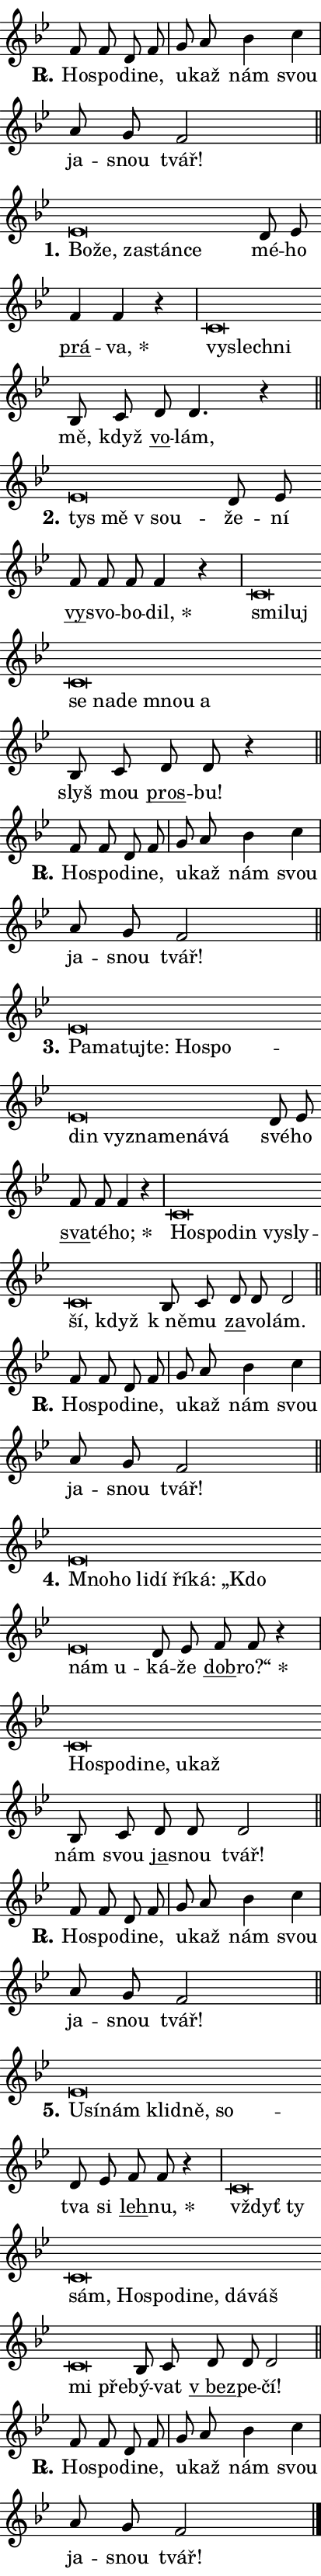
\version "2.22.1"
\header { tagline = "" }
\paper {
  indent = 0\cm
  top-margin = 0\cm
  right-margin = 0\cm
  bottom-margin = 0\cm
  left-margin = 0\cm
  paper-width = 7\cm
  page-breaking = #ly:one-page-breaking
  system-system-spacing.basic-distance = #11
  score-system-spacing.basic-distance = #11
  ragged-last = ##f
}


%% Author: Thomas Morley
%% https://lists.gnu.org/archive/html/lilypond-user/2020-05/msg00002.html
#(define (line-position grob)
"Returns position of @var[grob} in current system:
   @code{'start}, if at first time-step
   @code{'end}, if at last time-step
   @code{'middle} otherwise
"
  (let* ((col (ly:item-get-column grob))
         (ln (ly:grob-object col 'left-neighbor))
         (rn (ly:grob-object col 'right-neighbor))
         (col-to-check-left (if (ly:grob? ln) ln col))
         (col-to-check-right (if (ly:grob? rn) rn col))
         (break-dir-left
           (and
             (ly:grob-property col-to-check-left 'non-musical #f)
             (ly:item-break-dir col-to-check-left)))
         (break-dir-right
           (and
             (ly:grob-property col-to-check-right 'non-musical #f)
             (ly:item-break-dir col-to-check-right))))
        (cond ((eqv? 1 break-dir-left) 'start)
              ((eqv? -1 break-dir-right) 'end)
              (else 'middle))))

#(define (tranparent-at-line-position vctor)
  (lambda (grob)
  "Relying on @code{line-position} select the relevant enry from @var{vctor}.
Used to determine transparency,"
    (case (line-position grob)
      ((end) (not (vector-ref vctor 0)))
      ((middle) (not (vector-ref vctor 1)))
      ((start) (not (vector-ref vctor 2))))))

noteHeadBreakVisibility =
#(define-music-function (break-visibility)(vector?)
"Makes @code{NoteHead}s transparent relying on @var{break-visibility}"
#{
  \override NoteHead.transparent =
    #(tranparent-at-line-position break-visibility)
#})

#(define delete-ledgers-for-transparent-note-heads
  (lambda (grob)
    "Reads whether a @code{NoteHead} is transparent.
If so this @code{NoteHead} is removed from @code{'note-heads} from
@var{grob}, which is supposed to be @code{LedgerLineSpanner}.
As a result ledgers are not printed for this @code{NoteHead}"
    (let* ((nhds-array (ly:grob-object grob 'note-heads))
           (nhds-list
             (if (ly:grob-array? nhds-array)
                 (ly:grob-array->list nhds-array)
                 '()))
           ;; Relies on the transparent-property being done before
           ;; Staff.LedgerLineSpanner.after-line-breaking is executed.
           ;; This is fragile ...
           (to-keep
             (remove
               (lambda (nhd)
                 (ly:grob-property nhd 'transparent #f))
               nhds-list)))
      ;; TODO find a better method to iterate over grob-arrays, similiar
      ;; to filter/remove etc for lists
      ;; For now rebuilt from scratch
      (set! (ly:grob-object grob 'note-heads)  '())
      (for-each
        (lambda (nhd)
          (ly:pointer-group-interface::add-grob grob 'note-heads nhd))
        to-keep))))

hideNotes = {
  \noteHeadBreakVisibility #begin-of-line-visible
}
unHideNotes = {
  \noteHeadBreakVisibility #all-visible
}

% work-around for resetting accidentals
% https://lilypond.org/doc/v2.23/Documentation/notation/displaying-rhythms#unmetered-music
cadenzaMeasure = {
  \cadenzaOff
  \partial 1024 s1024
  \cadenzaOn
}

#(define-markup-command (accent layout props text) (markup?)
  "Underline accented syllable"
  (interpret-markup layout props
    #{\markup \override #'(offset . 4.3) \underline { #text }#}))

responsum = \markup \concat {
  "R" \hspace #-1.05 \path #0.1 #'((moveto 0 0.07) (lineto 0.9 0.8)) \hspace #0.05 "."
}

\layout {
    \context {
        \Staff
        \remove "Time_signature_engraver"
        \override LedgerLineSpanner.after-line-breaking = #delete-ledgers-for-transparent-note-heads
    }
    \context {
        \Voice {
            \override NoteHead.output-attributes = #'((class . "notehead"))
            \override Hairpin.height = #0.55
        }
    }
    \context {
        \Lyrics {
            \override StanzaNumber.output-attributes = #'((class . "stanzanumber"))
            \override LyricSpace.minimum-distance = #0.9
            \override LyricText.font-name = #"TeX Gyre Schola"
            \override LyricText.font-size = 1
            \override StanzaNumber.font-name = #"TeX Gyre Schola Bold"
            \override StanzaNumber.font-size = 1
        }
    }
}

% magnetic-lyrics.ily
%
%   written by
%     Jean Abou Samra <jean@abou-samra.fr>
%     Werner Lemberg <wl@gnu.org>
%
%   adapted by
%     Jiri Hon <jiri.hon@gmail.com>
%
% Version 2022-Apr-15

% https://www.mail-archive.com/lilypond-user@gnu.org/msg149350.html

#(define (Left_hyphen_pointer_engraver context)
   "Collect syllable-hyphen-syllable occurrences in lyrics and store
them in properties.  This engraver only looks to the left.  For
example, if the lyrics input is @code{foo -- bar}, it does the
following.

@itemize @bullet
@item
Set the @code{text} property of the @code{LyricHyphen} grob between
@q{foo} and @q{bar} to @code{foo}.

@item
Set the @code{left-hyphen} property of the @code{LyricText} grob with
text @q{foo} to the @code{LyricHyphen} grob between @q{foo} and
@q{bar}.
@end itemize

Use this auxiliary engraver in combination with the
@code{lyric-@/text::@/apply-@/magnetic-@/offset!} hook."
   (let ((hyphen #f)
         (text #f))
     (make-engraver
      (acknowledgers
       ((lyric-syllable-interface engraver grob source-engraver)
        (set! text grob)))
      (end-acknowledgers
       ((lyric-hyphen-interface engraver grob source-engraver)
        ;(when (not (grob::has-interface grob 'lyric-space-interface))
          (set! hyphen grob)));)
      ((stop-translation-timestep engraver)
       (when (and text hyphen)
         (ly:grob-set-object! text 'left-hyphen hyphen))
       (set! text #f)
       (set! hyphen #f)))))

#(define (lyric-text::apply-magnetic-offset! grob)
   "If the space between two syllables is less than the value in
property @code{LyricText@/.details@/.squash-threshold}, move the right
syllable to the left so that it gets concatenated with the left
syllable.

Use this function as a hook for
@code{LyricText@/.after-@/line-@/breaking} if the
@code{Left_@/hyphen_@/pointer_@/engraver} is active."
   (let ((hyphen (ly:grob-object grob 'left-hyphen #f)))
     (when hyphen
       (let ((left-text (ly:spanner-bound hyphen LEFT)))
         (when (grob::has-interface left-text 'lyric-syllable-interface)
           (let* ((common (ly:grob-common-refpoint grob left-text X))
                  (this-x-ext (ly:grob-extent grob common X))
                  (left-x-ext
                   (begin
                     ;; Trigger magnetism for left-text.
                     (ly:grob-property left-text 'after-line-breaking)
                     (ly:grob-extent left-text common X)))
                  ;; `delta` is the gap width between two syllables.
                  (delta (- (interval-start this-x-ext)
                            (interval-end left-x-ext)))
                  (details (ly:grob-property grob 'details))
                  (threshold (assoc-get 'squash-threshold details 0.2)))
             (when (< delta threshold)
               (let* (;; We have to manipulate the input text so that
                      ;; ligatures crossing syllable boundaries are not
                      ;; disabled.  For languages based on the Latin
                      ;; script this is essentially a beautification.
                      ;; However, for non-Western scripts it can be a
                      ;; necessity.
                      (lt (ly:grob-property left-text 'text))
                      (rt (ly:grob-property grob 'text))
                      (is-space (grob::has-interface hyphen 'lyric-space-interface))
                      (space (if is-space " " ""))
                      (space-markup (grob-interpret-markup grob " "))
                      (space-size (interval-length (ly:stencil-extent space-markup X)))
                      (extra-delta (if is-space space-size 0))
                      ;; Append new syllable.
                      (ltrt-space (if (and (string? lt) (string? rt))
                                (string-append lt space rt)
                                (make-concat-markup (list lt space rt))))
                      ;; Right-align `ltrt` to the right side.
                      (ltrt-space-markup (grob-interpret-markup
                               grob
                               (make-translate-markup
                                (cons (interval-length this-x-ext) 0)
                                (make-right-align-markup ltrt-space)))))
                 (begin
                   ;; Don't print `left-text`.
                   (ly:grob-set-property! left-text 'stencil #f)
                   ;; Set text and stencil (which holds all collected
                   ;; syllables so far) and shift it to the left.
                   (ly:grob-set-property! grob 'text ltrt-space)
                   (ly:grob-set-property! grob 'stencil ltrt-space-markup)
                   (ly:grob-translate-axis! grob (- (- delta extra-delta)) X))))))))))


#(define (lyric-hyphen::displace-bounds-first grob)
   ;; Make very sure this callback isn't triggered too early.
   (let ((left (ly:spanner-bound grob LEFT))
         (right (ly:spanner-bound grob RIGHT)))
     (ly:grob-property left 'after-line-breaking)
     (ly:grob-property right 'after-line-breaking)
     (ly:lyric-hyphen::print grob)))

squashThreshold = #0.4

\layout {
  \context {
    \Lyrics
    \consists #Left_hyphen_pointer_engraver
    \override LyricText.after-line-breaking =
      #lyric-text::apply-magnetic-offset!
    \override LyricHyphen.stencil = #lyric-hyphen::displace-bounds-first
    \override LyricText.details.squash-threshold = \squashThreshold
    \override LyricHyphen.minimum-distance = 0
    \override LyricHyphen.minimum-length = \squashThreshold
  }
}

squash = \override LyricText.details.squash-threshold = 9999
unSquash = \override LyricText.details.squash-threshold = \squashThreshold

left = \override LyricText.self-alignment-X = #LEFT
unLeft = \revert LyricText.self-alignment-X

starOffset = #(lambda (grob) 
                (let ((x_offset (ly:self-alignment-interface::aligned-on-x-parent grob)))
                  (if (= x_offset 0) 0 (+ x_offset 1.2))))

star = #(define-music-function (syllable)(string?)
"Append star separator at the end of a syllable"
#{
  \once \override LyricText.X-offset = #starOffset
  \lyricmode { \markup {
    #syllable
    \override #'((font-name . "TeX Gyre Schola Bold")) \hspace #0.2 \lower #0.65 \larger "*"
  } }
#})

starAccent = #(define-music-function (syllable)(string?)
"Append star separator at the end of a syllable and make accent"
#{
  \once \override LyricText.X-offset = #starOffset
  \lyricmode { \markup {
    \accent #syllable
    \override #'((font-name . "TeX Gyre Schola Bold")) \hspace #0.2 \lower #0.65 \larger "*"
  } }
#})

breath = #(define-music-function (syllable)(string?)
"Append breathing indicator at the end of a syllable"
#{
  \lyricmode { \markup { #syllable "+" } }
#})

optionalBreath = #(define-music-function (syllable)(string?)
"Append optional breathing indicator at the end of a syllable"
#{
  \lyricmode { \markup { #syllable "(+)" } }
#})


\score {
    <<
        \new Voice = "melody" { \cadenzaOn \key bes \major \relative { f'8 f d f \cadenzaMeasure \bar "|" g a bes4 c \cadenzaMeasure \bar "|" a8 g f2 \cadenzaMeasure \bar "||" \break }
\relative { es'\breve*1/16 \hideNotes \breve*1/16 \bar "" \breve*1/16 \bar "" \breve*1/16 \breve*1/16 \bar "" \unHideNotes d8 es \bar "" f4 f4 r \cadenzaMeasure \bar "|" c\breve*1/16 \hideNotes \breve*1/16 \breve*1/16 \bar "" \unHideNotes bes8 c \bar "" d d4. r4 \cadenzaMeasure \bar "||" \break }
\relative { es'\breve*1/16 \hideNotes \breve*1/16 \breve*1/16 \bar "" \unHideNotes d8 es \bar "" f f f f4 r \cadenzaMeasure \bar "|" c\breve*1/16 \hideNotes \breve*1/16 \bar "" \breve*1/16 \bar "" \breve*1/16 \bar "" \breve*1/16 \bar "" \breve*1/16 \breve*1/16 \bar "" \unHideNotes bes8 c \bar "" d d r4 \cadenzaMeasure \bar "||" \break }
\relative { f'8 f d f \cadenzaMeasure \bar "|" g a bes4 c \cadenzaMeasure \bar "|" a8 g f2 \cadenzaMeasure \bar "||" \break }
\relative { es'\breve*1/16 \hideNotes \breve*1/16 \bar "" \breve*1/16 \bar "" \breve*1/16 \bar "" \breve*1/16 \bar "" \breve*1/16 \bar "" \breve*1/16 \bar "" \breve*1/16 \bar "" \breve*1/16 \bar "" \breve*1/16 \bar "" \breve*1/16 \breve*1/16 \bar "" \unHideNotes d8 es \bar "" f f f4 r \cadenzaMeasure \bar "|" c\breve*1/16 \hideNotes \breve*1/16 \bar "" \breve*1/16 \bar "" \breve*1/16 \bar "" \breve*1/16 \bar "" \breve*1/16 \breve*1/16 \bar "" \unHideNotes bes8 c \bar "" d d d2 \cadenzaMeasure \bar "||" \break }
\relative { f'8 f d f \cadenzaMeasure \bar "|" g a bes4 c \cadenzaMeasure \bar "|" a8 g f2 \cadenzaMeasure \bar "||" \break }
\relative { es'\breve*1/16 \hideNotes \breve*1/16 \bar "" \breve*1/16 \bar "" \breve*1/16 \bar "" \breve*1/16 \bar "" \breve*1/16 \bar "" \breve*1/16 \bar "" \breve*1/16 \breve*1/16 \bar "" \unHideNotes d8 es \bar "" f f r4 \cadenzaMeasure \bar "|" c\breve*1/16 \hideNotes \breve*1/16 \bar "" \breve*1/16 \bar "" \breve*1/16 \bar "" \breve*1/16 \breve*1/16 \bar "" \unHideNotes bes8 c \bar "" d d d2 \cadenzaMeasure \bar "||" \break }
\relative { f'8 f d f \cadenzaMeasure \bar "|" g a bes4 c \cadenzaMeasure \bar "|" a8 g f2 \cadenzaMeasure \bar "||" \break }
\relative { es'\breve*1/16 \hideNotes \breve*1/16 \bar "" \breve*1/16 \bar "" \breve*1/16 \bar "" \breve*1/16 \breve*1/16 \bar "" \unHideNotes d8 es \bar "" f f r4 \cadenzaMeasure \bar "|" c\breve*1/16 \hideNotes \breve*1/16 \bar "" \breve*1/16 \bar "" \breve*1/16 \bar "" \breve*1/16 \bar "" \breve*1/16 \bar "" \breve*1/16 \bar "" \breve*1/16 \bar "" \breve*1/16 \bar "" \breve*1/16 \breve*1/16 \bar "" \unHideNotes bes8 c \bar "" d d d2 \cadenzaMeasure \bar "||" \break }
\relative { f'8 f d f \cadenzaMeasure \bar "|" g a bes4 c \cadenzaMeasure \bar "|" a8 g f2 \cadenzaMeasure \bar "||" \break } \bar "|." }
        \new Lyrics \lyricsto "melody" { \lyricmode { \set stanza = \responsum
Ho -- spo -- di -- ne, u -- kaž nám svou ja -- snou tvář!
\set stanza = "1."
\left Bo -- \squash že, za -- stán -- ce \unLeft \unSquash mé -- ho \markup \accent prá -- \star va, \left vy -- \squash slech -- ni \unLeft \unSquash mě, když \markup \accent vo -- lám,
\set stanza = "2."
\left tys \squash mě "v sou" -- \unLeft \unSquash že -- ní \markup \accent vy -- svo -- bo -- \star dil, \left smi -- \squash luj se na -- de mnou a \unLeft \unSquash slyš mou \markup \accent pros -- bu!
\set stanza = \responsum
Ho -- spo -- di -- ne, u -- kaž nám svou ja -- snou tvář!
\set stanza = "3."
\left Pa -- \squash ma -- tuj -- te: Ho -- spo -- din vy -- zna -- me -- ná -- vá \unLeft \unSquash své -- ho \markup \accent sva -- té -- \star ho; \left Ho -- \squash spo -- din vy -- sly -- ší, když \unLeft \unSquash "k ně" -- mu \markup \accent za -- vo -- lám.
\set stanza = \responsum
Ho -- spo -- di -- ne, u -- kaž nám svou ja -- snou tvář!
\set stanza = "4."
\left Mno -- \squash ho li -- dí ří -- ká: „Kdo nám u -- \unLeft \unSquash ká -- že \markup \accent dob -- \star ro?“ \left Ho -- \squash spo -- di -- ne, u -- kaž \unLeft \unSquash nám svou \markup \accent ja -- snou tvář!
\set stanza = \responsum
Ho -- spo -- di -- ne, u -- kaž nám svou ja -- snou tvář!
\set stanza = "5."
\left U -- \squash sí -- nám klid -- ně, so -- \unLeft \unSquash tva si \markup \accent leh -- \star nu, \left vždyť \squash ty sám, Ho -- spo -- di -- ne, dá -- váš mi pře -- \unLeft \unSquash bý -- vat \markup \accent "v bez" -- pe -- čí!
\set stanza = \responsum
Ho -- spo -- di -- ne, u -- kaž nám svou ja -- snou tvář! } }
    >>
    \layout {}
}
